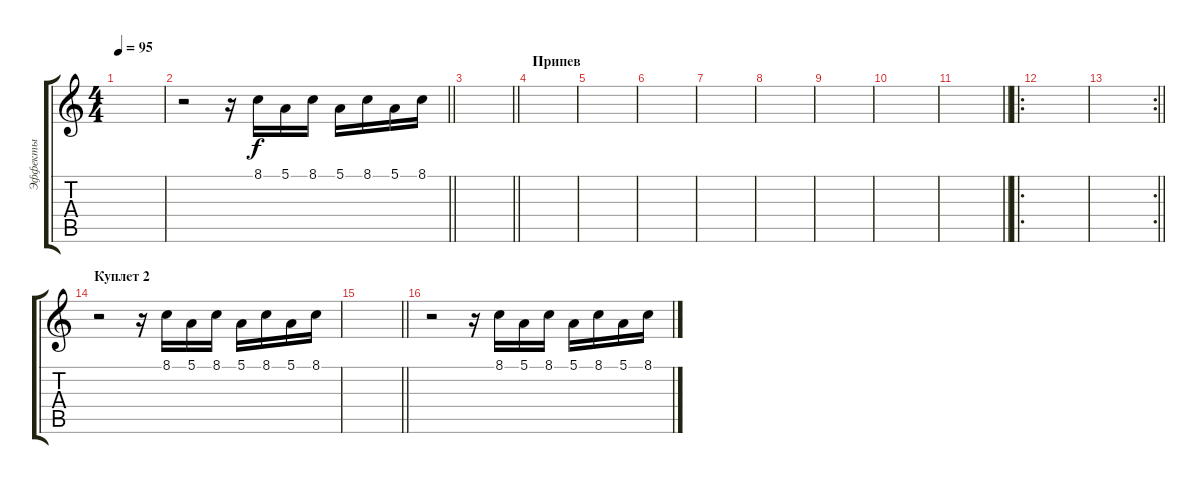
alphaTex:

\track ("Эффекты" "Эффекты") {instrument recorder}
\staff {score tabs}
\tuning (E4 B3 G3 D3 A2 E2) {hide}
\ts (4 4)
\tempo 95
\clef g2
\ks c
|
\barLineRight lightlight
r.2 r.16 8.1.16 5.1.16 8.1.16 5.1.16 8.1.16 5.1.16 8.1.16 |
\barLineRight lightlight
|
\section ("" "Припев")
|
|
|
|
|
|
|
\barLineRight lightlight
|
\ro
|
\rc 2
\barLineRight lightlight
|
\section ("" "Куплет 2")
r.2 r.16 8.1.16 5.1.16 8.1.16 5.1.16 8.1.16 5.1.16 8.1.16 |
\barLineRight lightlight
|
r.2 r.16 8.1.16 5.1.16 8.1.16 5.1.16 8.1.16 5.1.16 8.1.16
